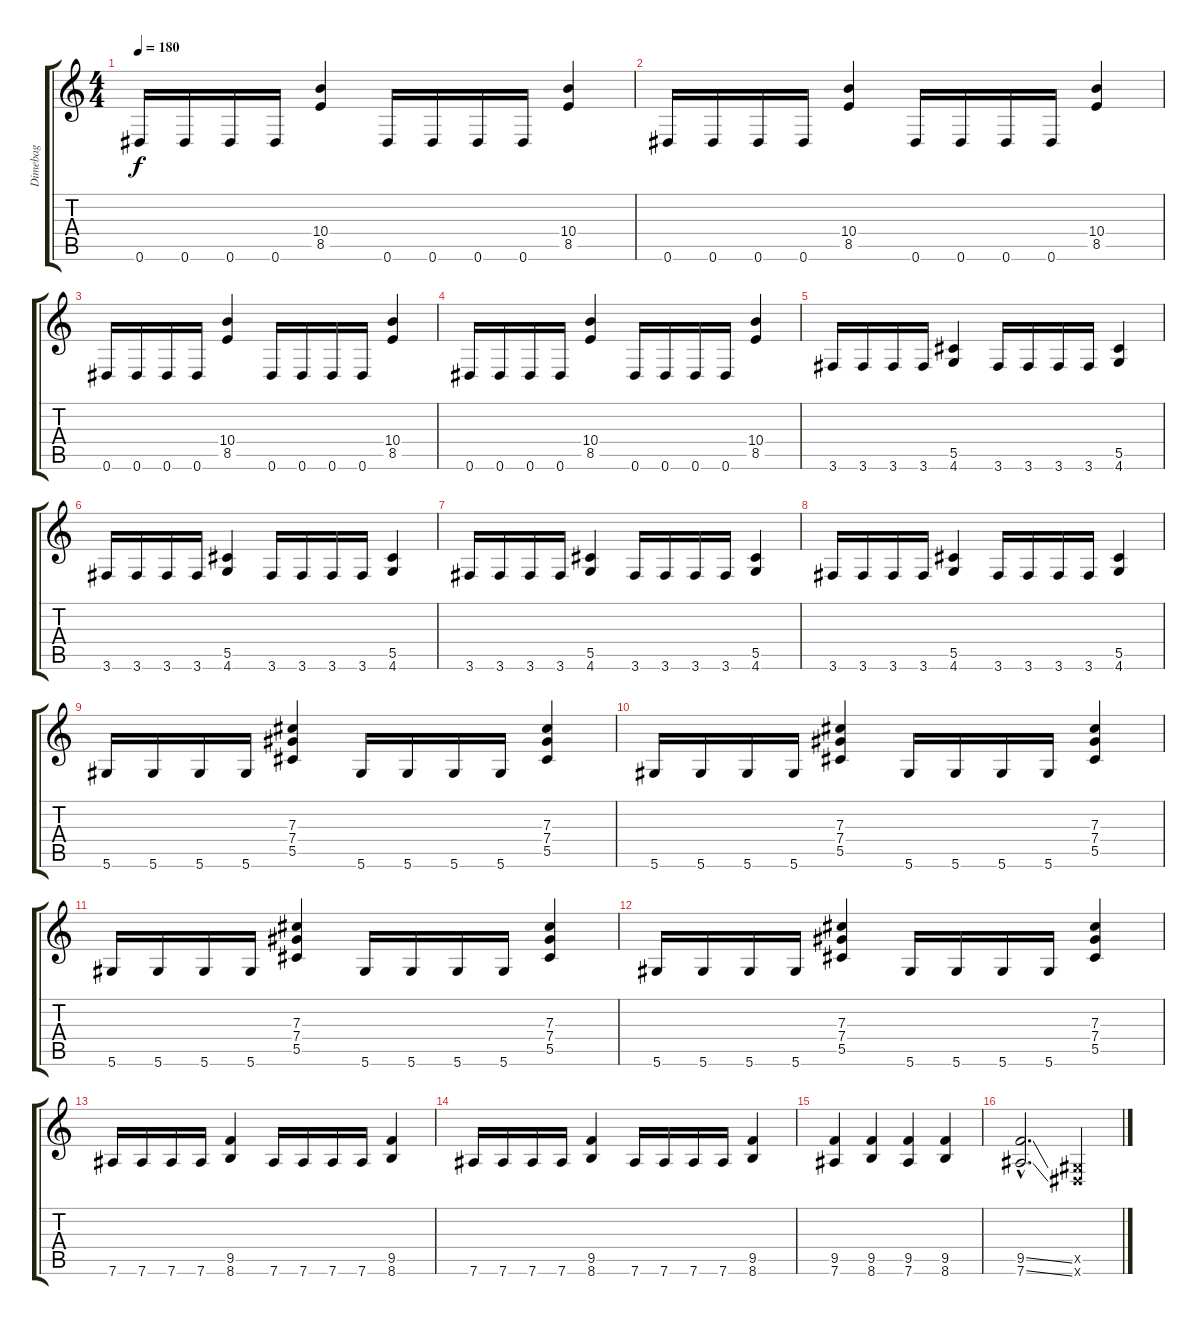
\track ("Dimebag" "Dimebag") {instrument distortionguitar}
\staff {score tabs}
\tuning (Eb4 Bb3 Gb3 Db3 Ab2 Eb2) {hide}
\ts (4 4)
\tempo 180
\clef g2
\ks c
0.6.16{dy f instrument distortionguitar} 0.6.16 0.6.16 0.6.16 (10.4 8.5).4 0.6.16 0.6.16 0.6.16 0.6.16 (10.4 8.5).4 |
0.6.16 0.6.16 0.6.16 0.6.16 (10.4 8.5).4 0.6.16 0.6.16 0.6.16 0.6.16 (10.4 8.5).4 |
0.6.16 0.6.16 0.6.16 0.6.16 (10.4 8.5).4 0.6.16 0.6.16 0.6.16 0.6.16 (10.4 8.5).4 |
0.6.16 0.6.16 0.6.16 0.6.16 (10.4 8.5).4 0.6.16 0.6.16 0.6.16 0.6.16 (10.4 8.5).4 |
3.6.16 3.6.16 3.6.16 3.6.16 (5.5 4.6).4 3.6.16 3.6.16 3.6.16 3.6.16 (5.5 4.6).4 |
3.6.16 3.6.16 3.6.16 3.6.16 (5.5 4.6).4 3.6.16 3.6.16 3.6.16 3.6.16 (5.5 4.6).4 |
3.6.16 3.6.16 3.6.16 3.6.16 (5.5 4.6).4 3.6.16 3.6.16 3.6.16 3.6.16 (5.5 4.6).4 |
3.6.16 3.6.16 3.6.16 3.6.16 (5.5 4.6).4 3.6.16 3.6.16 3.6.16 3.6.16 (5.5 4.6).4 |
5.6.16 5.6.16 5.6.16 5.6.16 (7.3 7.4 5.5).4 5.6.16 5.6.16 5.6.16 5.6.16 (7.3 7.4 5.5).4 |
5.6.16 5.6.16 5.6.16 5.6.16 (7.3 7.4 5.5).4 5.6.16 5.6.16 5.6.16 5.6.16 (7.3 7.4 5.5).4 |
5.6.16 5.6.16 5.6.16 5.6.16 (7.3 7.4 5.5).4 5.6.16 5.6.16 5.6.16 5.6.16 (7.3 7.4 5.5).4 |
5.6.16 5.6.16 5.6.16 5.6.16 (7.3 7.4 5.5).4 5.6.16 5.6.16 5.6.16 5.6.16 (7.3 7.4 5.5).4 |
7.6.16 7.6.16 7.6.16 7.6.16 (9.5 8.6).4 7.6.16 7.6.16 7.6.16 7.6.16 (9.5 8.6).4 |
7.6.16 7.6.16 7.6.16 7.6.16 (9.5 8.6).4 7.6.16 7.6.16 7.6.16 7.6.16 (9.5 8.6).4 |
(9.5 7.6).4 (9.5 8.6).4 (9.5 7.6).4 (9.5 8.6).4 |
(9.5{ss hac} 7.6{ss hac}).2{d} (0.5{x} 0.6{x}).4
